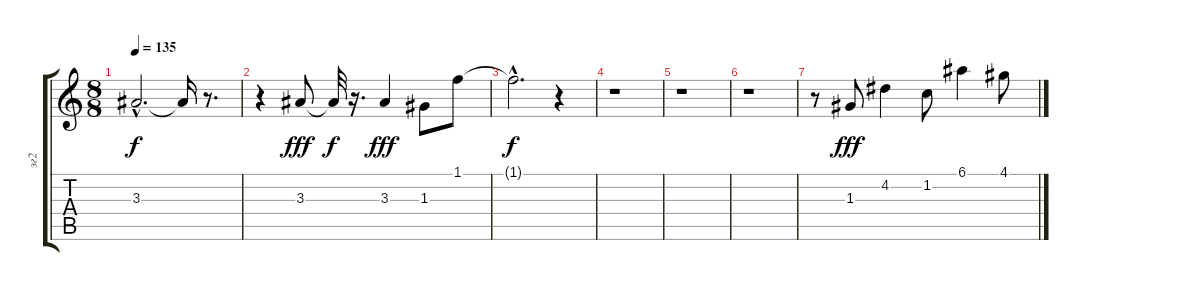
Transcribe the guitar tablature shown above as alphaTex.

\track ("эг2" "эг2") {instrument overdrivenguitar}
\staff {score tabs}
\tuning (E4 B3 G3 D3 A2 E2) {hide}
\ts (8 8)
\tempo 135
\clef g2
\ks c
3.3{hac t}.2{d dy f} 3.3{t}.16 r.8{d} |
r.4 3.3.8{dy fff volume 10} 3.3{t}.32{dy f} r.16{d} 3.3.4{dy fff volume 10} 1.3.8{volume 10} 1.1.8 |
1.1{hac t}.2{d dy f} r.4 |
r.1 |
r.1 |
r.1 |
r.8 1.3.8{dy fff volume 4} 4.2.4{volume 4} 1.2.8{volume 4} 6.1.4{volume 4} 4.1.8{volume 3}
